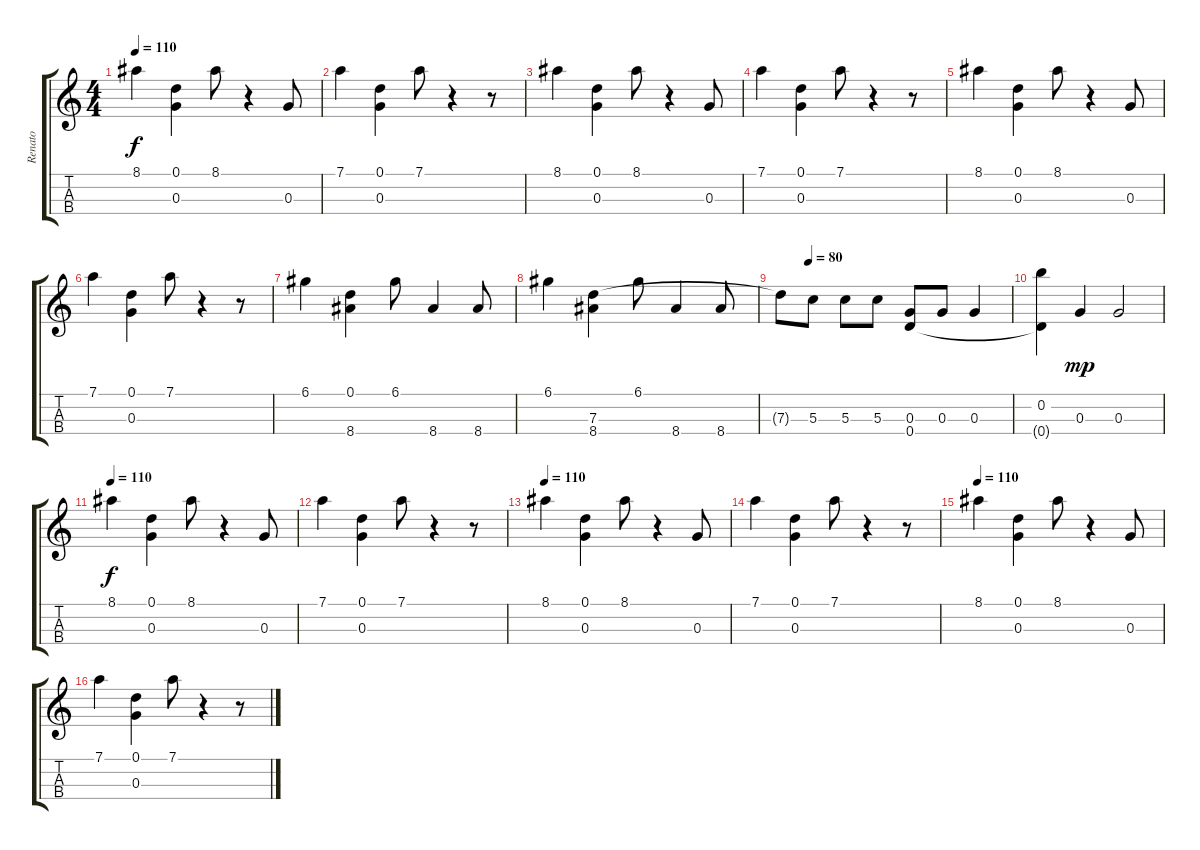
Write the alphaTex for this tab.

\track ("Renato" "Renato") {instrument acousticguitarsteel}
\staff {score tabs}
\tuning (D4 B4 G3 D3) {hide}
\ts (4 4)
\tempo 110
\clef g2
\ks c
8.1.4{dy f} (0.1 0.3).4 8.1.8 r.4 0.3.8 |
7.1.4 (0.1 0.3).4 7.1.8 r.4 r.8 |
8.1.4 (0.1 0.3).4 8.1.8 r.4 0.3.8 |
7.1.4 (0.1 0.3).4 7.1.8 r.4 r.8 |
8.1.4 (0.1 0.3).4 8.1.8 r.4 0.3.8 |
7.1.4 (0.1 0.3).4 7.1.8 r.4 r.8 |
6.1.4 (0.1 8.4).4 6.1.8 8.4.4 8.4.8 |
6.1.4 (7.3 8.4).4 6.1.8 8.4.4 8.4.8 |
\tempo (80 0.125)
7.3{t}.8 5.3.8 5.3.8 5.3.8 (0.3 0.4).8 0.3.8 0.3.4 |
(0.2 0.4{t}).4 0.3.4{dy mp volume 3} 0.3.2 |
\tempo 110
8.1.4{dy f volume 11} (0.1 0.3).4 8.1.8 r.4 0.3.8 |
7.1.4 (0.1 0.3).4 7.1.8 r.4 r.8 |
\tempo 110
8.1.4{volume 11} (0.1 0.3).4 8.1.8 r.4 0.3.8 |
7.1.4 (0.1 0.3).4 7.1.8 r.4 r.8 |
\tempo 110
8.1.4{volume 11} (0.1 0.3).4 8.1.8 r.4 0.3.8 |
7.1.4 (0.1 0.3).4 7.1.8 r.4 r.8
